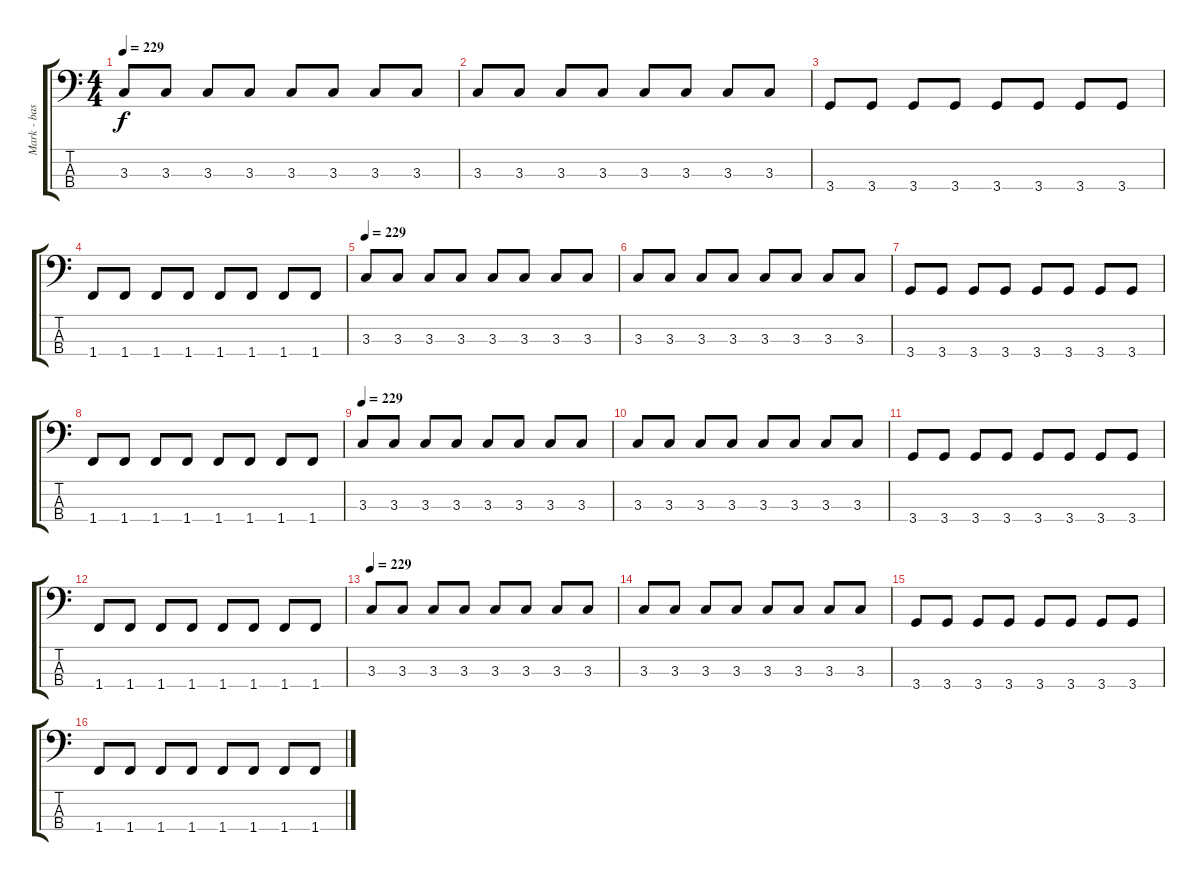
\track ("Mark - bass" "Mark - bas") {instrument electricbassfinger}
\staff {score tabs}
\tuning (G2 D2 A1 E1) {hide}
\ts (4 4)
\tempo 229
\clef f4
\ks c
3.3.8{dy f} 3.3.8 3.3.8 3.3.8 3.3.8 3.3.8 3.3.8 3.3.8 |
3.3.8 3.3.8 3.3.8 3.3.8 3.3.8 3.3.8 3.3.8 3.3.8 |
3.4.8 3.4.8 3.4.8 3.4.8 3.4.8 3.4.8 3.4.8 3.4.8 |
1.4.8 1.4.8 1.4.8 1.4.8 1.4.8 1.4.8 1.4.8 1.4.8 |
\tempo 229
3.3.8 3.3.8 3.3.8 3.3.8 3.3.8 3.3.8 3.3.8 3.3.8 |
3.3.8 3.3.8 3.3.8 3.3.8 3.3.8 3.3.8 3.3.8 3.3.8 |
3.4.8 3.4.8 3.4.8 3.4.8 3.4.8 3.4.8 3.4.8 3.4.8 |
1.4.8 1.4.8 1.4.8 1.4.8 1.4.8 1.4.8 1.4.8 1.4.8 |
\tempo 229
3.3.8 3.3.8 3.3.8 3.3.8 3.3.8 3.3.8 3.3.8 3.3.8 |
3.3.8 3.3.8 3.3.8 3.3.8 3.3.8 3.3.8 3.3.8 3.3.8 |
3.4.8 3.4.8 3.4.8 3.4.8 3.4.8 3.4.8 3.4.8 3.4.8 |
1.4.8 1.4.8 1.4.8 1.4.8 1.4.8 1.4.8 1.4.8 1.4.8 |
\tempo 229
3.3.8 3.3.8 3.3.8 3.3.8 3.3.8 3.3.8 3.3.8 3.3.8 |
3.3.8 3.3.8 3.3.8 3.3.8 3.3.8 3.3.8 3.3.8 3.3.8 |
3.4.8 3.4.8 3.4.8 3.4.8 3.4.8 3.4.8 3.4.8 3.4.8 |
1.4.8 1.4.8 1.4.8 1.4.8 1.4.8 1.4.8 1.4.8 1.4.8
